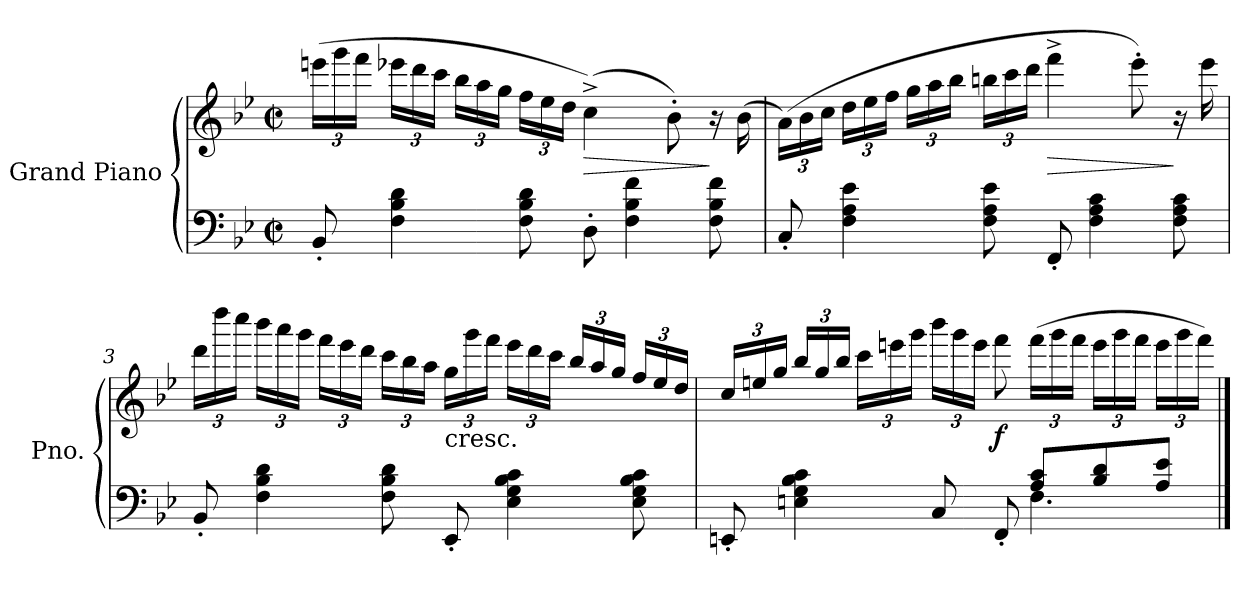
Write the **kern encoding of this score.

**kern	**kern	**dynam
*part1	*part1	*part1
*staff2	*staff1	*staff1/2
*I"Grand Piano	*	*
*I'Pno.	*	*
*clefF4	*clefG2	*
*k[b-e-]	*k[b-e-]	*
*M2/2	*M2/2	*
*met(c|)	*met(c|)	*
*	*Xbrackettup	*
=1	=1	=1
8BB-'/	(>24eeen\LL	.
.	24ggg\	.
.	24fff\JJ	.
4F\ 4B-\ 4d\	24eee-X\LL	.
.	24ddd\	.
.	24ccc\JJ	.
.	24bb-\LL	.
.	24aa\	.
.	24gg\JJ	.
8F\ 8B-\ 8d\	24ff\LL	.
.	24ee-\	.
.	24dd\JJ	.
!	!	!LO:HP:b
8D'\	(>4cc^\)	>
4F\ 4B-\ 4f\	.	.
.	8b-'\)	.
8F\ 8B-\ 8f\	16r	]
.	(>16b-\	.
=2	=2	=2
8C'/	(>24a\LL)	.
.	24b-\	.
.	24cc\JJ	.
4F\ 4A\ 4e-\	24dd\LL	.
.	24ee-\	.
.	24ff\JJ	.
.	24gg\LL	.
.	24aa\	.
.	24bb-\JJ	.
8F\ 8A\ 8e-\	24bbn\LL	.
.	24ccc\	.
.	24ddd\JJ	.
!	!	!LO:HP:b
8FF'/	4fff^\	>
4F\ 4A\ 4c\	.	.
.	8eee-'\)	.
8F\ 8A\ 8c\	16r	]
.	16eee-\	.
!!LO:LB:g=z
=3	=3	=3
8BB-'/	24ddd\LL	.
.	24dddd\	.
.	24cccc\JJ	.
4F\ 4B-\ 4d\	24bbb-\LL	.
.	24aaa\	.
.	24ggg\JJ	.
.	24fff\LL	.
.	24eee-\	.
.	24ddd\JJ	.
8F\ 8B-\ 8d\	24ccc\LL	.
.	24bb-\	.
.	24aa\JJ	.
!	!LO:TX:b:t=cresc.	!
8EE-'/	24gg\LL	.
.	24ggg\	.
.	24fff\JJ	.
4E-\ 4G\ 4B-\ 4c\	24eee-\LL	.
.	24ddd\	.
.	24ccc\JJ	.
.	24bb-/LL	.
.	24aa/	.
.	24gg/JJ	.
8E-\ 8G\ 8B-\ 8c\	24ff/LL	.
.	24ee-/	.
.	24dd/JJ	.
!!LO:LB:g=z
=4	=4	=4
*^	*	*
8EEn'/	8ryy	24cc/LL	.
.	.	24een/	.
.	.	24gg/JJ	.
*v	*v	*	*
4En\ 4G\ 4B-\ 4c\	24bb-/LL	.
.	24gg/	.
.	24bb-/JJ	.
.	24ccc\LL	.
.	24eeen\	.
.	24ggg\JJ	.
8C/	24bbb-\LL	.
.	24ggg\	.
.	24eee\JJ	.
!	!	!LO:DY:b
8FF'/	8fff\	f
*^	*	*
8A/ 8c/L	4.F\	(>24fff\LL	.
.	.	24ggg\	.
.	.	24fff\JJ	.
8B-/ 8d/	.	24eee\LL	.
.	.	24ggg\	.
.	.	24fff\JJ	.
8A/ 8e-/J	.	24eee\LL	.
.	.	24ggg\	.
.	.	24fff\JJ)	.
*v	*v	*	*
==	==	==
*-	*-	*-
